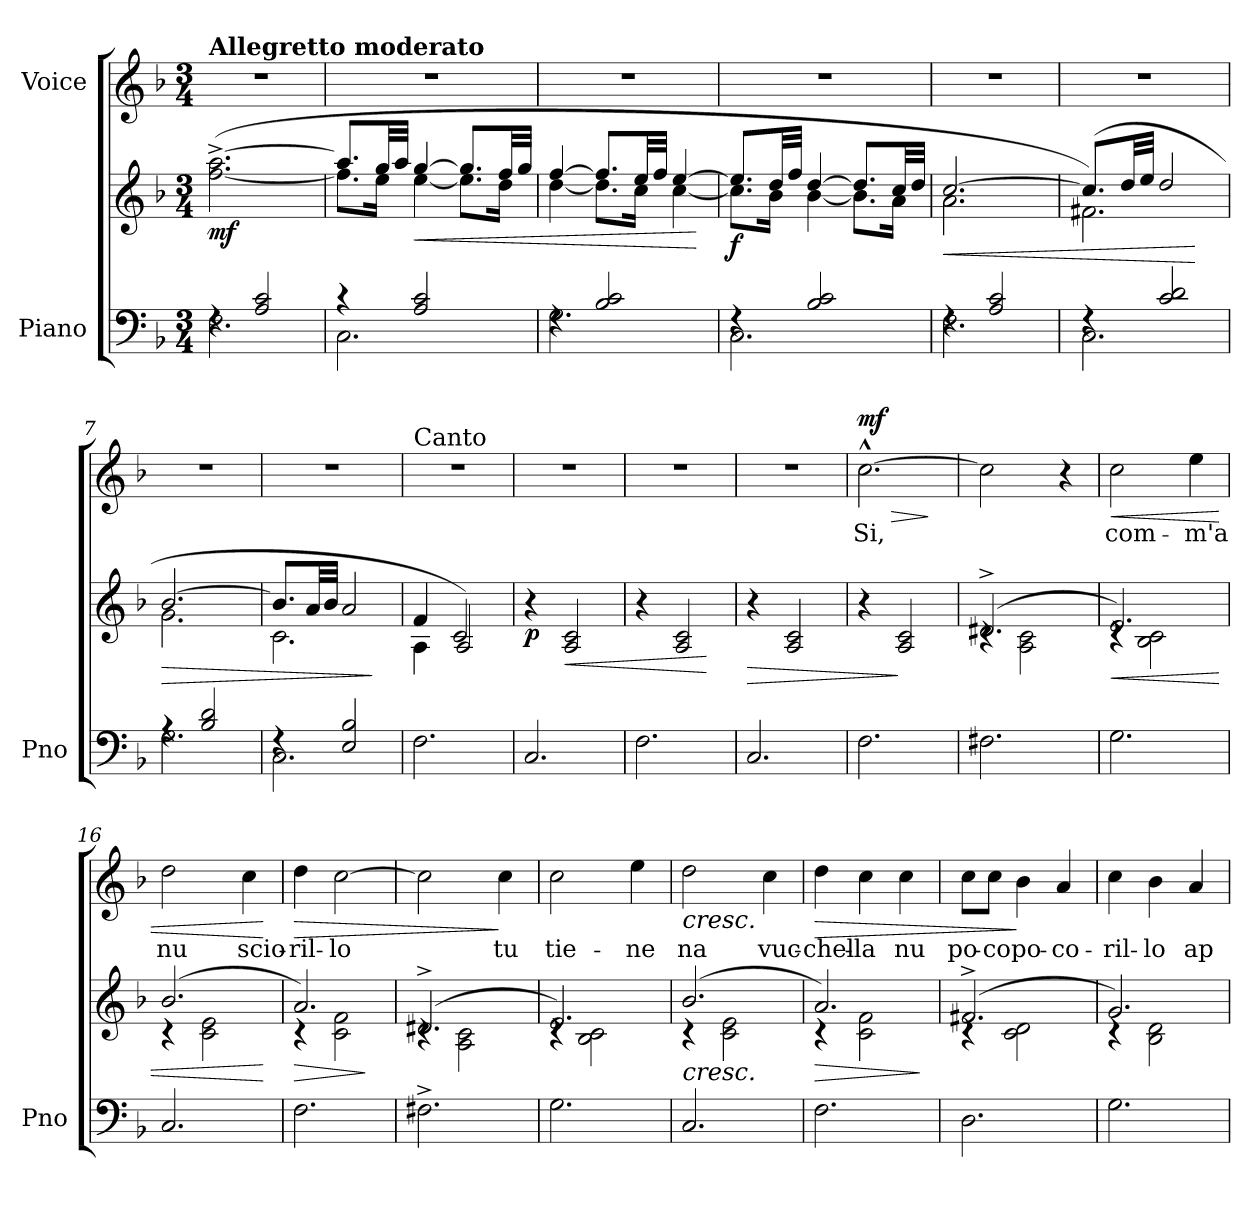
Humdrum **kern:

**kern	**kern	**dynam	**kern	**text	**dynam
*part2	*part2	*part2	*part1	*part1	*part1
*staff3	*staff2	*staff2/3	*staff1	*staff1	*staff1
*I"Piano	*	*	*I"Voice	*	*
*I'Pno	*	*	*	*	*
*clefF4	*clefG2	*	*clefG2	*	*
*k[b-]	*k[b-]	*	*k[b-]	*	*
*M3/4	*M3/4	*	*M3/4	*	*
=1	=1	=1	=1	=1	=1
*^	*	*	*	*	*
!	!	!	!	!LO:TX:a:B:t=Allegretto moderato	!	!
!	!	!	!LO:DY:b	!	!	!
4rF	2.F\	(>[2.ff\^ [2.aa\^	mf	2.r	.	.
2A/ 2c/	.	.	.	.	.	.
=2	=2	=2	=2	=2	=2	=2
*	*	*^	*	*	*	*
4r	2.C\	8.aa/L]	8.ff\L]	.	2.r	.	.
.	.	32gg/LL	16ee\Jk	.	.	.	.
.	.	32aa/JJJ	.	.	.	.	.
!	!	!	!	!LO:HP:b	!	!	!
2A/ 2c/	.	[4gg/	[4ee\	<	.	.	.
.	.	8.gg/L]	8.ee\L]	.	.	.	.
.	.	32ff/LL	16dd\Jk	.	.	.	.
.	.	32gg/JJJ	.	.	.	.	.
=3	=3	=3	=3	=3	=3	=3	=3
4rF	2.G\	[4ff/	[4dd\	.	2.r	.	.
2B-/ 2c/	.	8.ff/L]	8.dd\L]	.	.	.	.
.	.	32ee/LL	16cc\Jk	.	.	.	.
.	.	32ff/JJJ	.	.	.	.	.
.	.	[4ee/	[4cc\	.	.	.	.
*v	*v	*	*	*	*	*	*
*	*v	*v	*	*	*	*
.	.	[	.	.	.
!!LO:LB:g=z
=4	=4	=4	=4	=4	=4
*^	*^	*	*	*	*
!	!	!	!	!LO:DY:b	!	!	!
4rF	2.C\	8.ee/L]	8.cc\L]	f	2.r	.	.
.	.	32dd/LL	16b-\Jk	.	.	.	.
.	.	32ff/JJJ	.	.	.	.	.
2B-/ 2c/	.	[4dd/	[4b-\	.	.	.	.
.	.	8.dd/L]	8.b-\L]	.	.	.	.
.	.	32cc/LL	16a\Jk	.	.	.	.
.	.	32dd/JJJ	.	.	.	.	.
=5	=5	=5	=5	=5	=5	=5	=5
!	!	!	!	!LO:HP:b	!	!	!
4rF	2.F\	[2.cc/	2.a\	<	2.r	.	.
2A/ 2c/	.	.	.	.	.	.	.
=6	=6	=6	=6	=6	=6	=6	=6
4rF	2.C\	(>8.cc/L])	2.f#X\	.	2.r	.	.
.	.	32dd/LL	.	.	.	.	.
.	.	32ee/JJJ	.	.	.	.	.
2c/ 2d/	.	2dd/	.	.	.	.	.
*v	*v	*	*	*	*	*	*
*	*v	*v	*	*	*	*
.	.	[	.	.	.
=7	=7	=7	=7	=7	=7
*^	*	*	*	*	*
!	!	!	!LO:HP:b	!	!	!
*	*	*^	*	*	*	*
4rA	2.G\	[2.b-/	2.g\	>	2.r	.	.
2B-/ 2d/	.	.	.	.	.	.	.
=8	=8	=8	=8	=8	=8	=8	=8
4rF	2.C\	8.b-/L]	2.c\	.	2.r	.	.
.	.	32a/LL	.	.	.	.	.
.	.	32b-/JJJ	.	.	.	.	.
2E/ 2B-/	.	2a/	.	.	.	.	.
*v	*v	*	*	*	*	*	*
*	*v	*v	*	*	*	*
.	.	]	.	.	.
!!LO:LB:g=z
=9	=9	=9	=9	=9	=9
*	*^	*	*	*	*
!	!	!	!	!LO:TX:a:t=Canto	!	!
2.F\	4f/	4A\	.	2.r	.	.
.	2c/)	2A/	.	.	.	.
=10	=10	=10	=10	=10	=10	=10
!	!	!	!LO:DY:b	!	!	!
*	*v	*v	*	*	*	*
2.C/	4r	p	2.r	.	.
!	!	!LO:HP:b	!	!	!
.	2A/ 2c/	<	.	.	.
=11	=11	=11	=11	=11	=11
2.F\	4r	.	2.r	.	.
.	2A/ 2c/	.	.	.	.
.	.	[	.	.	.
=12	=12	=12	=12	=12	=12
!	!	!LO:HP:b	!	!	!
2.C/	4r	>	2.r	.	.
.	2A/ 2c/	.	.	.	.
=13	=13	=13	=13	=13	=13
!	!	!	!	!LO:LY:b	!LO:HP:b
!	!	!	!	!	!LO:DY:n=1:a
2.F\	4r	.	[2.cc^^\	Si,	> mf
.	2A/ 2c/	]	.	.	.
.	.	.	.	.	]
=14	=14	=14	=14	=14	=14
*	*^	*	*	*	*
2.F#X\	(>2.d#X^/	4rc	.	2cc\]	.	.
.	.	2A\ 2c\	.	.	.	.
.	.	.	.	4r	.	.
!!LO:PB:g=z
=15	=15	=15	=15	=15	=15	=15
!	!	!	!LO:HP:b	!	!LO:LY:b	!LO:HP:b
2.G\	2.e/)	4rc	<	2cc\	com-	<
.	.	2B-\ 2c\	.	.	.	.
!	!	!	!	!	!LO:LY:b	!
.	.	.	.	4ee\	m'a	.
=16	=16	=16	=16	=16	=16	=16
!	!	!	!	!	!LO:LY:b	!
2.C/	(>2.b-/	4rc	.	2dd\	nu	.
.	.	2c\ 2e\	.	.	.	.
!	!	!	!	!	!LO:LY:b	!
.	.	.	.	4cc\	scio-	.
*	*v	*v	*	*	*	*
.	.	[	.	.	[
=17	=17	=17	=17	=17	=17
!	!	!LO:HP:b	!	!LO:LY:b	!LO:HP:b
*	*^	*	*	*	*
2.F\	2.a/)	4rc	>	4dd\	ril-	>
!	!	!	!	!	!LO:LY:b	!
.	.	2c\ 2f\	.	[2cc\	lo	.
*	*v	*v	*	*	*	*
.	.	]	.	.	.
=18	=18	=18	=18	=18	=18
*	*^	*	*	*	*
2.F#X^\	(>2.d#X^/	4rc	.	2cc\]	.	.
.	.	2A\ 2c\	.	.	.	.
!	!	!	!	!	!LO:LY:b	!
.	.	.	.	4cc\	tu	]
=19	=19	=19	=19	=19	=19	=19
!	!	!	!	!	!LO:LY:b	!
2.G\	2.e/)	4rc	.	2cc\	tie-	.
.	.	2B-\ 2c\	.	.	.	.
!	!	!	!	!	!LO:LY:b	!
.	.	.	.	4ee\	ne	.
!!LO:LB:g=z
=20	=20	=20	=20	=20	=20	=20
!	!	!	!LO:HP:b	!	!LO:LY:b	!LO:HP:b
2.C/	(>2.b-/	4rc	<	2dd\	na	<
.	.	2c\ 2e\	.	.	.	.
!	!	!	!	!	!LO:LY:b	!
.	.	.	.	4cc\	vuc-	.
=21	=21	=21	=21	=21	=21	=21
!	!	!	!LO:HP:b	!	!LO:LY:b	!LO:HP:b
2.F\	2.a/)	4rc	>	4dd\	chel-	>
!	!	!	!	!	!LO:LY:b	!
.	.	2c\ 2f\	.	4cc\	la	[
!	!	!	!	!	!LO:LY:b	!
.	.	.	.	4cc\	nu	.
*	*v	*v	*	*	*	*
.	.	[ ]	.	.	.
=22	=22	=22	=22	=22	=22
*	*^	*	*	*	*
!	!	!	!	!	!LO:LY:b	!
2.D\	(>2.f#X^/	4rc	.	8cc\L	po-	.
!	!	!	!	!	!LO:LY:b	!
.	.	.	.	8cc\J	co	.
!	!	!	!	!	!LO:LY:b	!
.	.	2c\ 2d\	.	4b-\	po-	]
!	!	!	!	!	!LO:LY:b	!
.	.	.	.	4a/	co-	.
=23	=23	=23	=23	=23	=23	=23
!	!	!	!	!	!LO:LY:b	!
2.G\	2.g/)	4rc	.	4cc\	ril-	.
!	!	!	!	!	!LO:LY:b	!
.	.	2B-\ 2d\	.	4b-\	lo	.
!	!	!	!	!	!LO:LY:b	!
.	.	.	.	4a/	ap-	.
*	*v	*v	*	*	*	*
=	=	=	=	=	=
*-	*-	*-	*-	*-	*-
